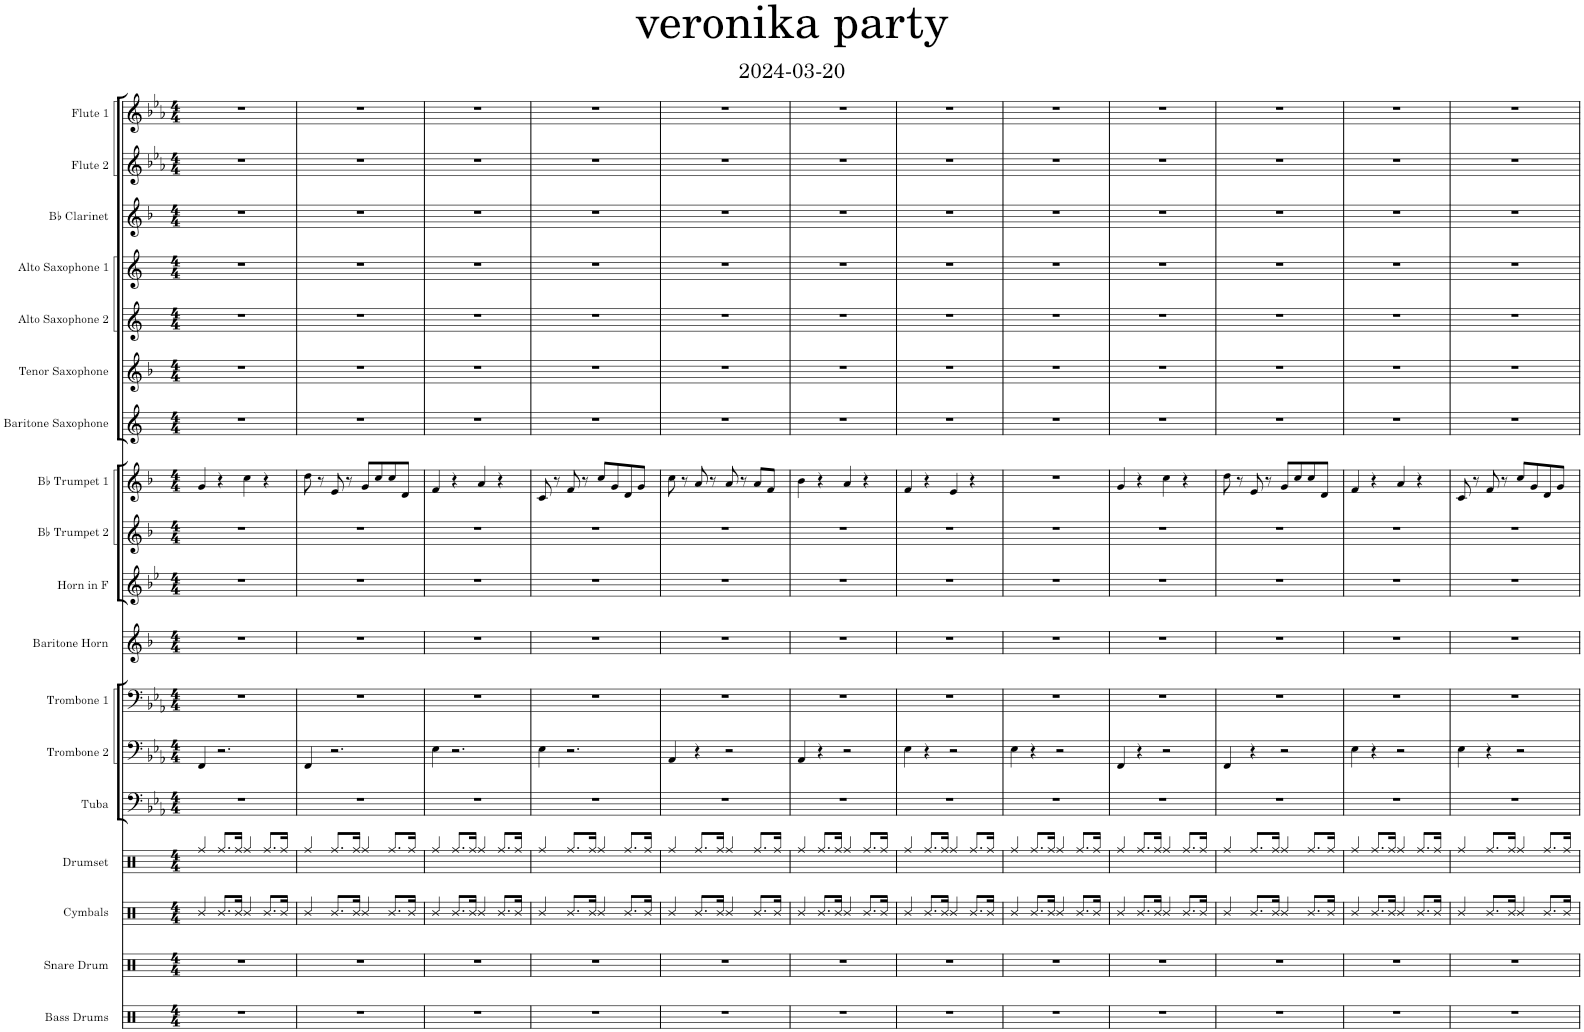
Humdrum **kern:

**kern	**kern	**kern	**kern	**kern	**kern	**kern	**kern	**kern	**kern	**kern	**kern	**kern	**kern	**kern	**kern	**kern	**kern
*part18	*part17	*part16	*part15	*part14	*part13	*part12	*part11	*part10	*part9	*part8	*part7	*part6	*part5	*part4	*part3	*part2	*part1
*staff18	*staff17	*staff16	*staff15	*staff14	*staff13	*staff12	*staff11	*staff10	*staff9	*staff8	*staff7	*staff6	*staff5	*staff4	*staff3	*staff2	*staff1
*I"Bass Drums	*I"Snare Drum	*I"Cymbals	*I"Drumset	*I"Tuba	*I"Trombone 2	*I"Trombone 1	*I"Baritone Horn	*I"Horn in F	*I"Bb Trumpet 2	*I"Bb Trumpet 1	*I"Baritone Saxophone	*I"Tenor Saxophone	*I"Alto Saxophone 2	*I"Alto Saxophone 1	*I"Bb Clarinet	*I"Flute 2	*I"Flute 1
*I'B.D.	*I'S.D.	*I'Cym.	*I'D. Set	*I'Tba.	*I'Tbn. 2	*I'Tbn. 1	*I'Bar. Hn.	*	*I'Bb Tpt. 2	*I'Bb Tpt. 1	*I'Bar. Sax.	*I'T. Sax.	*I'A. Sax. 2	*I'A. Sax. 1	*I'Bb Cl.	*I'Fl. 2	*I'Fl. 1
*clefX	*clefX	*clefX	*clefX	*clefF4	*clefF4	*clefF4	*clefG2	*clefG2	*clefG2	*clefG2	*clefG2	*clefG2	*clefG2	*clefG2	*clefG2	*clefG2	*clefG2
*	*	*	*	*	*	*	*Trd8c14	*Trd4c7	*Trd1c2	*Trd1c2	*Trd12c21	*Trd8c14	*Trd5c9	*Trd5c9	*Trd1c2	*	*
*k[]	*k[]	*k[]	*k[]	*k[b-e-a-]	*k[b-e-a-]	*k[b-e-a-]	*k[b-]	*k[b-e-]	*k[b-]	*k[b-]	*k[]	*k[b-]	*k[]	*k[]	*k[b-]	*k[b-e-a-]	*k[b-e-a-]
*M4/4	*M4/4	*M4/4	*M4/4	*M4/4	*M4/4	*M4/4	*M4/4	*M4/4	*M4/4	*M4/4	*M4/4	*M4/4	*M4/4	*M4/4	*M4/4	*M4/4	*M4/4
=1	=1	=1	=1	=1	=1	=1	=1	=1	=1	=1	=1	=1	=1	=1	=1	=1	=1
1r	1r	4R/	4Rff/	1r	4FF/	1r	1r	1r	1r	4g/	1r	1r	1r	1r	1r	1r	1r
.	.	8.R/L	8.Rff/L	.	2.r	.	.	.	.	4r	.	.	.	.	.	.	.
.	.	16R/Jk	16Rff/Jk	.	.	.	.	.	.	.	.	.	.	.	.	.	.
.	.	4R/	4Rff/	.	.	.	.	.	.	4cc\	.	.	.	.	.	.	.
.	.	8.R/L	8.Rff/L	.	.	.	.	.	.	4r	.	.	.	.	.	.	.
.	.	16R/Jk	16Rff/Jk	.	.	.	.	.	.	.	.	.	.	.	.	.	.
=2	=2	=2	=2	=2	=2	=2	=2	=2	=2	=2	=2	=2	=2	=2	=2	=2	=2
1r	1r	4R/	4Rff/	1r	4FF/	1r	1r	1r	1r	8dd\	1r	1r	1r	1r	1r	1r	1r
.	.	.	.	.	.	.	.	.	.	8r	.	.	.	.	.	.	.
.	.	8.R/L	8.Rff/L	.	2.r	.	.	.	.	8e/	.	.	.	.	.	.	.
.	.	.	.	.	.	.	.	.	.	8r	.	.	.	.	.	.	.
.	.	16R/Jk	16Rff/Jk	.	.	.	.	.	.	.	.	.	.	.	.	.	.
.	.	4R/	4Rff/	.	.	.	.	.	.	8g/L	.	.	.	.	.	.	.
.	.	.	.	.	.	.	.	.	.	8cc/	.	.	.	.	.	.	.
.	.	8.R/L	8.Rff/L	.	.	.	.	.	.	8cc/	.	.	.	.	.	.	.
.	.	.	.	.	.	.	.	.	.	8d/J	.	.	.	.	.	.	.
.	.	16R/Jk	16Rff/Jk	.	.	.	.	.	.	.	.	.	.	.	.	.	.
=3	=3	=3	=3	=3	=3	=3	=3	=3	=3	=3	=3	=3	=3	=3	=3	=3	=3
1r	1r	4R/	4Rff/	1r	4E-\	1r	1r	1r	1r	4f/	1r	1r	1r	1r	1r	1r	1r
.	.	8.R/L	8.Rff/L	.	2.r	.	.	.	.	4r	.	.	.	.	.	.	.
.	.	16R/Jk	16Rff/Jk	.	.	.	.	.	.	.	.	.	.	.	.	.	.
.	.	4R/	4Rff/	.	.	.	.	.	.	4a/	.	.	.	.	.	.	.
.	.	8.R/L	8.Rff/L	.	.	.	.	.	.	4r	.	.	.	.	.	.	.
.	.	16R/Jk	16Rff/Jk	.	.	.	.	.	.	.	.	.	.	.	.	.	.
=4	=4	=4	=4	=4	=4	=4	=4	=4	=4	=4	=4	=4	=4	=4	=4	=4	=4
1r	1r	4R/	4Rff/	1r	4E-\	1r	1r	1r	1r	8c/	1r	1r	1r	1r	1r	1r	1r
.	.	.	.	.	.	.	.	.	.	8r	.	.	.	.	.	.	.
.	.	8.R/L	8.Rff/L	.	2.r	.	.	.	.	8f/	.	.	.	.	.	.	.
.	.	.	.	.	.	.	.	.	.	8r	.	.	.	.	.	.	.
.	.	16R/Jk	16Rff/Jk	.	.	.	.	.	.	.	.	.	.	.	.	.	.
.	.	4R/	4Rff/	.	.	.	.	.	.	8cc/L	.	.	.	.	.	.	.
.	.	.	.	.	.	.	.	.	.	8g/	.	.	.	.	.	.	.
.	.	8.R/L	8.Rff/L	.	.	.	.	.	.	8d/	.	.	.	.	.	.	.
.	.	.	.	.	.	.	.	.	.	8g/J	.	.	.	.	.	.	.
.	.	16R/Jk	16Rff/Jk	.	.	.	.	.	.	.	.	.	.	.	.	.	.
=5	=5	=5	=5	=5	=5	=5	=5	=5	=5	=5	=5	=5	=5	=5	=5	=5	=5
1r	1r	4R/	4Rff/	1r	4AA-/	1r	1r	1r	1r	8cc\	1r	1r	1r	1r	1r	1r	1r
.	.	.	.	.	.	.	.	.	.	8r	.	.	.	.	.	.	.
.	.	8.R/L	8.Rff/L	.	4r	.	.	.	.	8a/	.	.	.	.	.	.	.
.	.	.	.	.	.	.	.	.	.	8r	.	.	.	.	.	.	.
.	.	16R/Jk	16Rff/Jk	.	.	.	.	.	.	.	.	.	.	.	.	.	.
.	.	4R/	4Rff/	.	2r	.	.	.	.	8a/	.	.	.	.	.	.	.
.	.	.	.	.	.	.	.	.	.	8r	.	.	.	.	.	.	.
.	.	8.R/L	8.Rff/L	.	.	.	.	.	.	8a/L	.	.	.	.	.	.	.
.	.	.	.	.	.	.	.	.	.	8f/J	.	.	.	.	.	.	.
.	.	16R/Jk	16Rff/Jk	.	.	.	.	.	.	.	.	.	.	.	.	.	.
=6	=6	=6	=6	=6	=6	=6	=6	=6	=6	=6	=6	=6	=6	=6	=6	=6	=6
1r	1r	4R/	4Rff/	1r	4AA-/	1r	1r	1r	1r	4b-\	1r	1r	1r	1r	1r	1r	1r
.	.	8.R/L	8.Rff/L	.	4r	.	.	.	.	4r	.	.	.	.	.	.	.
.	.	16R/Jk	16Rff/Jk	.	.	.	.	.	.	.	.	.	.	.	.	.	.
.	.	4R/	4Rff/	.	2r	.	.	.	.	4a/	.	.	.	.	.	.	.
.	.	8.R/L	8.Rff/L	.	.	.	.	.	.	4r	.	.	.	.	.	.	.
.	.	16R/Jk	16Rff/Jk	.	.	.	.	.	.	.	.	.	.	.	.	.	.
=7	=7	=7	=7	=7	=7	=7	=7	=7	=7	=7	=7	=7	=7	=7	=7	=7	=7
1r	1r	4R/	4Rff/	1r	4E-\	1r	1r	1r	1r	4f/	1r	1r	1r	1r	1r	1r	1r
.	.	8.R/L	8.Rff/L	.	4r	.	.	.	.	4r	.	.	.	.	.	.	.
.	.	16R/Jk	16Rff/Jk	.	.	.	.	.	.	.	.	.	.	.	.	.	.
.	.	4R/	4Rff/	.	2r	.	.	.	.	4e/	.	.	.	.	.	.	.
.	.	8.R/L	8.Rff/L	.	.	.	.	.	.	4r	.	.	.	.	.	.	.
.	.	16R/Jk	16Rff/Jk	.	.	.	.	.	.	.	.	.	.	.	.	.	.
=8	=8	=8	=8	=8	=8	=8	=8	=8	=8	=8	=8	=8	=8	=8	=8	=8	=8
1r	1r	4R/	4Rff/	1r	4E-\	1r	1r	1r	1r	1r	1r	1r	1r	1r	1r	1r	1r
.	.	8.R/L	8.Rff/L	.	4r	.	.	.	.	.	.	.	.	.	.	.	.
.	.	16R/Jk	16Rff/Jk	.	.	.	.	.	.	.	.	.	.	.	.	.	.
.	.	4R/	4Rff/	.	2r	.	.	.	.	.	.	.	.	.	.	.	.
.	.	8.R/L	8.Rff/L	.	.	.	.	.	.	.	.	.	.	.	.	.	.
.	.	16R/Jk	16Rff/Jk	.	.	.	.	.	.	.	.	.	.	.	.	.	.
=9	=9	=9	=9	=9	=9	=9	=9	=9	=9	=9	=9	=9	=9	=9	=9	=9	=9
1r	1r	4R/	4Rff/	1r	4FF/	1r	1r	1r	1r	4g/	1r	1r	1r	1r	1r	1r	1r
.	.	8.R/L	8.Rff/L	.	4r	.	.	.	.	4r	.	.	.	.	.	.	.
.	.	16R/Jk	16Rff/Jk	.	.	.	.	.	.	.	.	.	.	.	.	.	.
.	.	4R/	4Rff/	.	2r	.	.	.	.	4cc\	.	.	.	.	.	.	.
.	.	8.R/L	8.Rff/L	.	.	.	.	.	.	4r	.	.	.	.	.	.	.
.	.	16R/Jk	16Rff/Jk	.	.	.	.	.	.	.	.	.	.	.	.	.	.
=10	=10	=10	=10	=10	=10	=10	=10	=10	=10	=10	=10	=10	=10	=10	=10	=10	=10
1r	1r	4R/	4Rff/	1r	4FF/	1r	1r	1r	1r	8dd\	1r	1r	1r	1r	1r	1r	1r
.	.	.	.	.	.	.	.	.	.	8r	.	.	.	.	.	.	.
.	.	8.R/L	8.Rff/L	.	4r	.	.	.	.	8e/	.	.	.	.	.	.	.
.	.	.	.	.	.	.	.	.	.	8r	.	.	.	.	.	.	.
.	.	16R/Jk	16Rff/Jk	.	.	.	.	.	.	.	.	.	.	.	.	.	.
.	.	4R/	4Rff/	.	2r	.	.	.	.	8g/L	.	.	.	.	.	.	.
.	.	.	.	.	.	.	.	.	.	8cc/	.	.	.	.	.	.	.
.	.	8.R/L	8.Rff/L	.	.	.	.	.	.	8cc/	.	.	.	.	.	.	.
.	.	.	.	.	.	.	.	.	.	8d/J	.	.	.	.	.	.	.
.	.	16R/Jk	16Rff/Jk	.	.	.	.	.	.	.	.	.	.	.	.	.	.
=11	=11	=11	=11	=11	=11	=11	=11	=11	=11	=11	=11	=11	=11	=11	=11	=11	=11
1r	1r	4R/	4Rff/	1r	4E-\	1r	1r	1r	1r	4f/	1r	1r	1r	1r	1r	1r	1r
.	.	8.R/L	8.Rff/L	.	4r	.	.	.	.	4r	.	.	.	.	.	.	.
.	.	16R/Jk	16Rff/Jk	.	.	.	.	.	.	.	.	.	.	.	.	.	.
.	.	4R/	4Rff/	.	2r	.	.	.	.	4a/	.	.	.	.	.	.	.
.	.	8.R/L	8.Rff/L	.	.	.	.	.	.	4r	.	.	.	.	.	.	.
.	.	16R/Jk	16Rff/Jk	.	.	.	.	.	.	.	.	.	.	.	.	.	.
=12	=12	=12	=12	=12	=12	=12	=12	=12	=12	=12	=12	=12	=12	=12	=12	=12	=12
1r	1r	4R/	4Rff/	1r	4E-\	1r	1r	1r	1r	8c/	1r	1r	1r	1r	1r	1r	1r
.	.	.	.	.	.	.	.	.	.	8r	.	.	.	.	.	.	.
.	.	8.R/L	8.Rff/L	.	4r	.	.	.	.	8f/	.	.	.	.	.	.	.
.	.	.	.	.	.	.	.	.	.	8r	.	.	.	.	.	.	.
.	.	16R/Jk	16Rff/Jk	.	.	.	.	.	.	.	.	.	.	.	.	.	.
.	.	4R/	4Rff/	.	2r	.	.	.	.	8cc/L	.	.	.	.	.	.	.
.	.	.	.	.	.	.	.	.	.	8g/	.	.	.	.	.	.	.
.	.	8.R/L	8.Rff/L	.	.	.	.	.	.	8d/	.	.	.	.	.	.	.
.	.	.	.	.	.	.	.	.	.	8g/J	.	.	.	.	.	.	.
.	.	16R/Jk	16Rff/Jk	.	.	.	.	.	.	.	.	.	.	.	.	.	.
=	=	=	=	=	=	=	=	=	=	=	=	=	=	=	=	=	=
*-	*-	*-	*-	*-	*-	*-	*-	*-	*-	*-	*-	*-	*-	*-	*-	*-	*-
